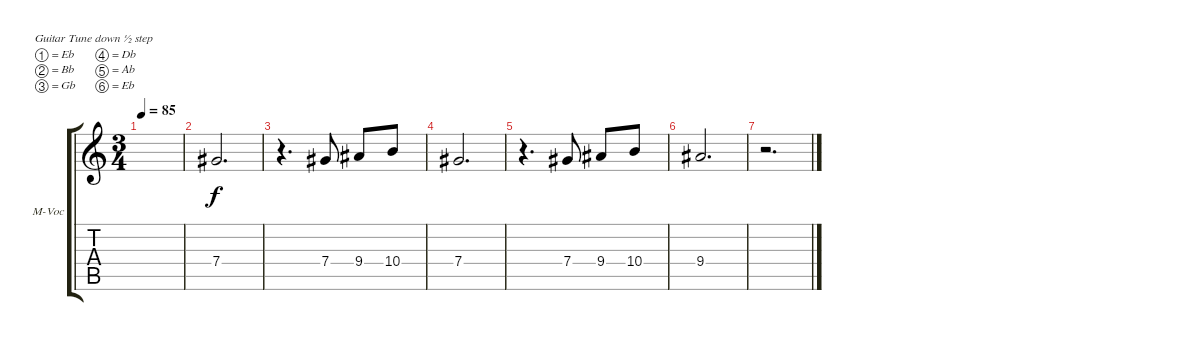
\defaultSystemsLayout 4
\bracketExtendMode groupsimilarinstruments
\firstSystemTrackNameOrientation horizontal
\otherSystemsTrackNameOrientation horizontal
\track ("Main Vocal" "M-Voc") {instrument acousticguitarsteel}
\staff {score tabs}
\tuning (Eb4 Bb3 Gb3 Db3 Ab2 Eb2)
\ts (3 4)
\tempo 85
\clef g2
\ks c
|
7.4.2{d} |
r.4{d} 7.4.8 9.4.8 10.4.8 |
7.4.2{d} |
r.4{d} 7.4.8 9.4.8 10.4.8 |
9.4.2{d} |
r.2{d}
